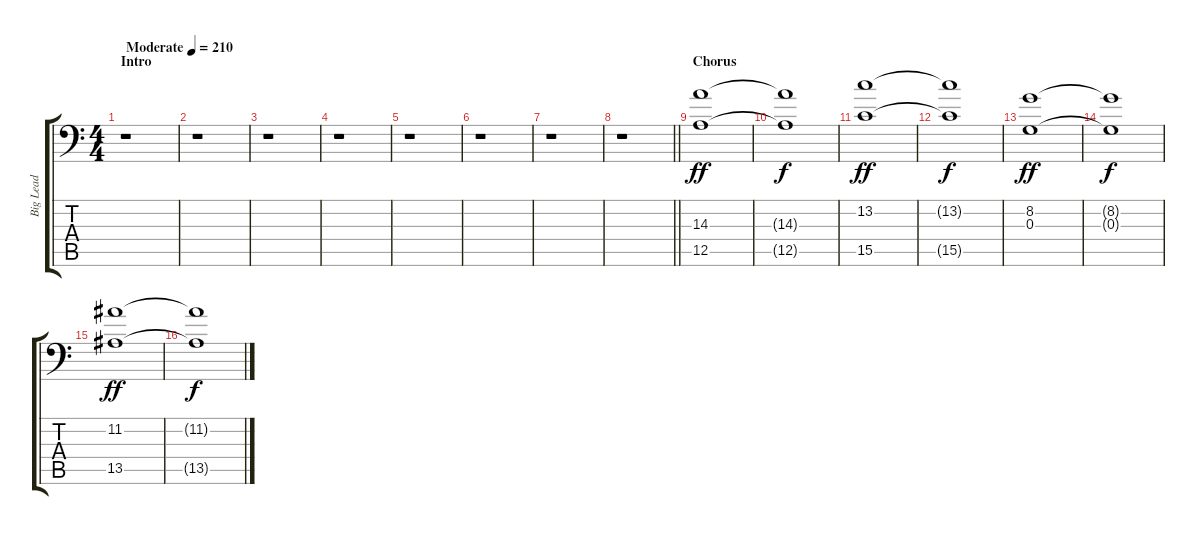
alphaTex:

\track ("Big Lead" "Big Lead") {instrument lead2sawtooth}
\staff {score tabs}
\tuning (B8 B3 G3 D3 A2 C-1) {hide}
\ts (4 4)
\section ("" "Intro")
\tempo (210 "Moderate")
\clef f4
\ks c
r.1{dy ff instrument lead2sawtooth} |
r.1 |
r.1 |
r.1 |
r.1 |
r.1 |
r.1 |
\barLineRight lightlight
r.1 |
\section ("" "Chorus")
(14.3 12.5).1 |
(14.3{t} 12.5{t}).1{dy f} |
(13.2 15.5).1{dy ff} |
(13.2{t} 15.5{t}).1{dy f} |
(8.2 0.3).1{dy ff} |
(8.2{t} 0.3{t}).1{dy f} |
(11.2 13.5).1{dy ff} |
(11.2{t} 13.5{t}).1{dy f}
